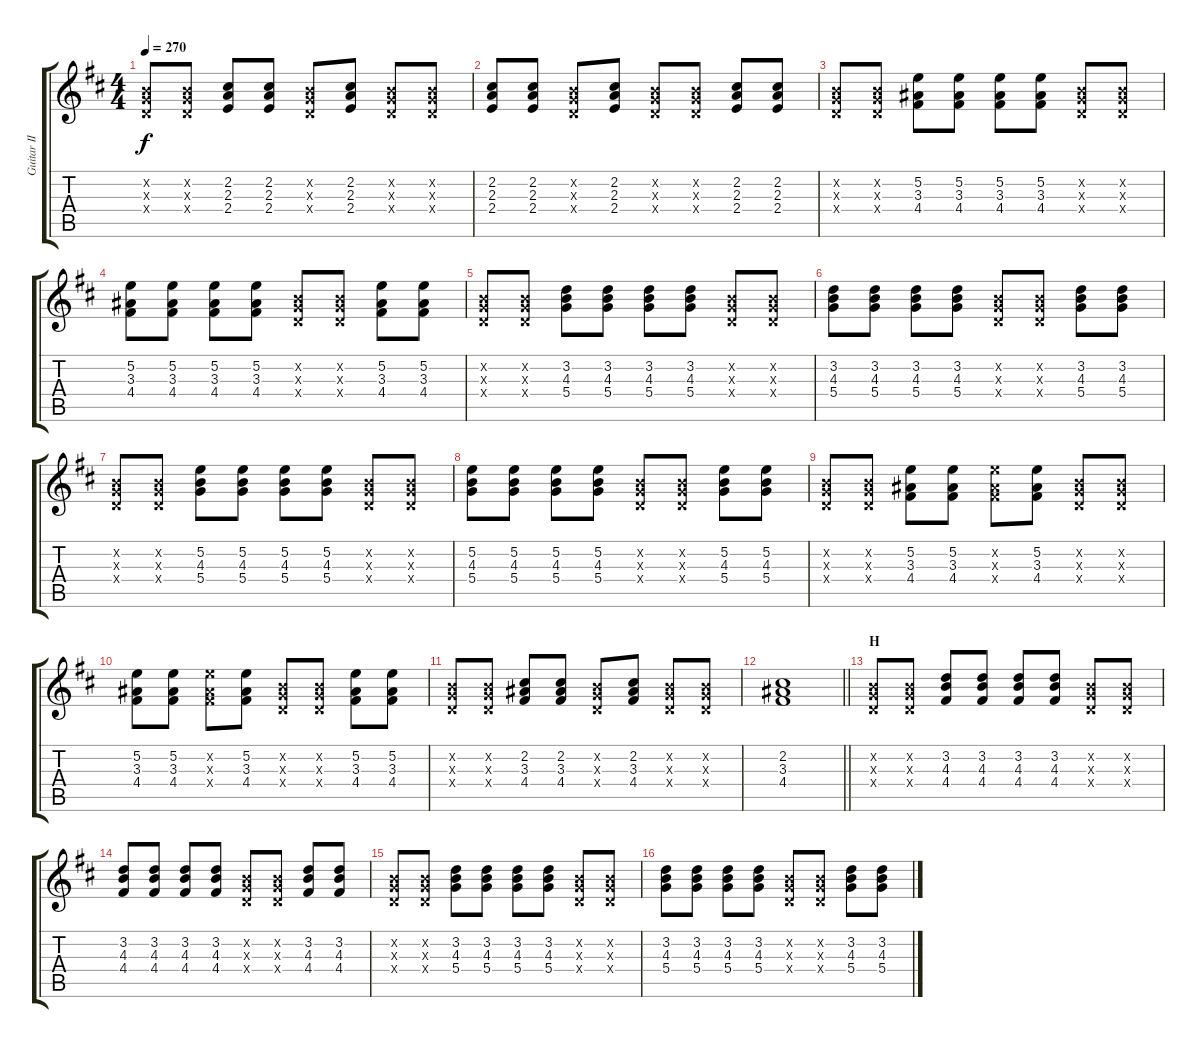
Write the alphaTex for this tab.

\track ("Guitar II" "Guitar II") {instrument overdrivenguitar}
\staff {score tabs}
\tuning (E4 B3 G3 D3 A2 E2) {hide}
\ts (4 4)
\tempo 270
\clef g2
\ks d
(0.2{x} 0.3{x} 0.4{x}).8{dy f} (0.2{x} 0.3{x} 0.4{x}).8 (2.2 2.3 2.4).8 (2.2 2.3 2.4).8 (0.2{x} 0.3{x} 0.4{x}).8 (2.2 2.3 2.4).8 (0.2{x} 0.3{x} 0.4{x}).8 (0.2{x} 0.3{x} 0.4{x}).8 |
(2.2 2.3 2.4).8 (2.2 2.3 2.4).8 (0.2{x} 0.3{x} 0.4{x}).8 (2.2 2.3 2.4).8 (0.2{x} 0.3{x} 0.4{x}).8 (0.2{x} 0.3{x} 0.4{x}).8 (2.2 2.3 2.4).8 (2.2 2.3 2.4).8 |
(0.2{x} 0.3{x} 0.4{x}).8 (0.2{x} 0.3{x} 0.4{x}).8 (5.2 3.3 4.4).8 (5.2 3.3 4.4).8 (5.2 3.3 4.4).8 (5.2 3.3 4.4).8 (0.2{x} 0.3{x} 0.4{x}).8 (0.2{x} 0.3{x} 0.4{x}).8 |
(5.2 3.3 4.4).8 (5.2 3.3 4.4).8 (5.2 3.3 4.4).8 (5.2 3.3 4.4).8 (0.2{x} 0.3{x} 0.4{x}).8 (0.2{x} 0.3{x} 0.4{x}).8 (5.2 3.3 4.4).8 (5.2 3.3 4.4).8 |
(0.2{x} 0.3{x} 0.4{x}).8 (0.2{x} 0.3{x} 0.4{x}).8 (3.2 4.3 5.4).8 (3.2 4.3 5.4).8 (3.2 4.3 5.4).8 (3.2 4.3 5.4).8 (0.2{x} 0.3{x} 0.4{x}).8 (0.2{x} 0.3{x} 0.4{x}).8 |
(3.2 4.3 5.4).8 (3.2 4.3 5.4).8 (3.2 4.3 5.4).8 (3.2 4.3 5.4).8 (0.2{x} 0.3{x} 0.4{x}).8 (0.2{x} 0.3{x} 0.4{x}).8 (3.2 4.3 5.4).8 (3.2 4.3 5.4).8 |
(0.2{x} 0.3{x} 0.4{x}).8 (0.2{x} 0.3{x} 0.4{x}).8 (5.2 4.3 5.4).8 (5.2 4.3 5.4).8 (5.2 4.3 5.4).8 (5.2 4.3 5.4).8 (0.2{x} 0.3{x} 0.4{x}).8 (0.2{x} 0.3{x} 0.4{x}).8 |
(5.2 4.3 5.4).8 (5.2 4.3 5.4).8 (5.2 4.3 5.4).8 (5.2 4.3 5.4).8 (0.2{x} 0.3{x} 0.4{x}).8 (0.2{x} 0.3{x} 0.4{x}).8 (5.2 4.3 5.4).8 (5.2 4.3 5.4).8 |
(0.2{x} 0.3{x} 0.4{x}).8 (0.2{x} 0.3{x} 0.4{x}).8 (5.2 3.3 4.4).8 (5.2 3.3 4.4).8 (5.2{x} 3.3{x} 4.4{x}).8 (5.2 3.3 4.4).8 (0.2{x} 0.3{x} 0.4{x}).8 (0.2{x} 0.3{x} 0.4{x}).8 |
(5.2 3.3 4.4).8 (5.2 3.3 4.4).8 (5.2{x} 3.3{x} 4.4{x}).8 (5.2 3.3 4.4).8 (0.2{x} 0.3{x} 0.4{x}).8 (0.2{x} 0.3{x} 0.4{x}).8 (5.2 3.3 4.4).8 (5.2 3.3 4.4).8 |
(0.2{x} 0.3{x} 0.4{x}).8 (0.2{x} 0.3{x} 0.4{x}).8 (2.2 3.3 4.4).8 (2.2 3.3 4.4).8 (0.2{x} 0.3{x} 0.4{x}).8 (2.2 3.3 4.4).8 (0.2{x} 0.3{x} 0.4{x}).8 (0.2{x} 0.3{x} 0.4{x}).8 |
\barLineRight lightlight
(2.2 3.3 4.4).1 |
\section ("" "H")
(0.2{x} 0.3{x} 0.4{x}).8 (0.2{x} 0.3{x} 0.4{x}).8 (3.2 4.3 4.4).8 (3.2 4.3 4.4).8 (3.2 4.3 4.4).8 (3.2 4.3 4.4).8 (0.2{x} 0.3{x} 0.4{x}).8 (0.2{x} 0.3{x} 0.4{x}).8 |
(3.2 4.3 4.4).8 (3.2 4.3 4.4).8 (3.2 4.3 4.4).8 (3.2 4.3 4.4).8 (0.2{x} 0.3{x} 0.4{x}).8 (0.2{x} 0.3{x} 0.4{x}).8 (3.2 4.3 4.4).8 (3.2 4.3 4.4).8 |
(0.2{x} 0.3{x} 0.4{x}).8 (0.2{x} 0.3{x} 0.4{x}).8 (3.2 4.3 5.4).8 (3.2 4.3 5.4).8 (3.2 4.3 5.4).8 (3.2 4.3 5.4).8 (0.2{x} 0.3{x} 0.4{x}).8 (0.2{x} 0.3{x} 0.4{x}).8 |
(3.2 4.3 5.4).8 (3.2 4.3 5.4).8 (3.2 4.3 5.4).8 (3.2 4.3 5.4).8 (0.2{x} 0.3{x} 0.4{x}).8 (0.2{x} 0.3{x} 0.4{x}).8 (3.2 4.3 5.4).8 (3.2 4.3 5.4).8
